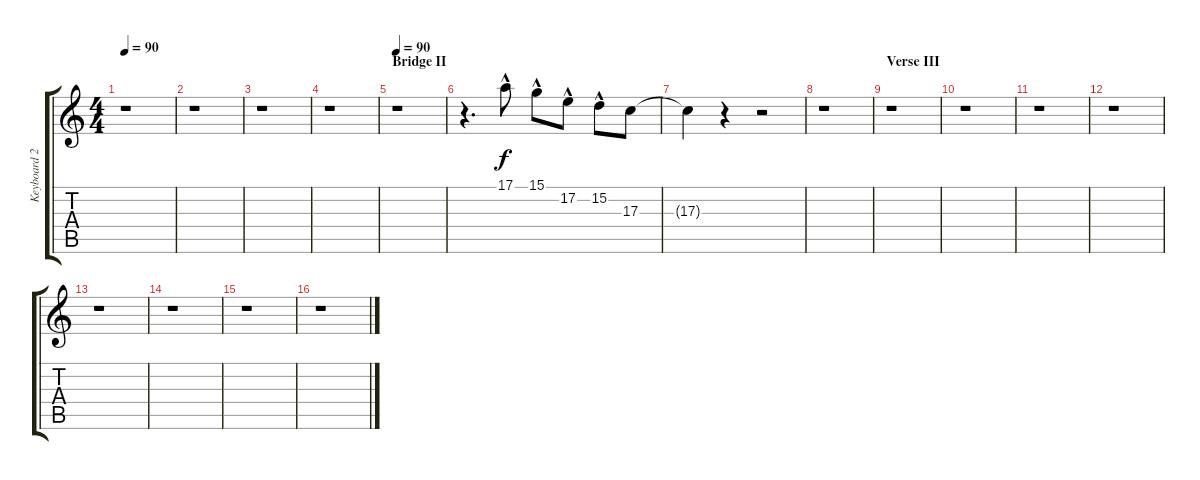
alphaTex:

\track ("Keyboard 2" "Keyboard 2") {instrument electricpiano1}
\staff {score tabs}
\tuning (E4 B3 G3 D3 A2 E2) {hide}
\ts (4 4)
\tempo 90
\clef g2
\ks c
r.1{dy f} |
r.1 |
r.1 |
r.1 |
\section ("" "Bridge II")
\tempo 90
r.1 |
r.4{d} 17.1{hac}.8 15.1{hac}.8 17.2{hac}.8 15.2{hac}.8 17.3.8 |
17.3{t}.4 r.4 r.2 |
r.1 |
\section ("" "Verse III")
r.1 |
r.1 |
r.1 |
r.1 |
r.1 |
r.1 |
r.1 |
r.1
